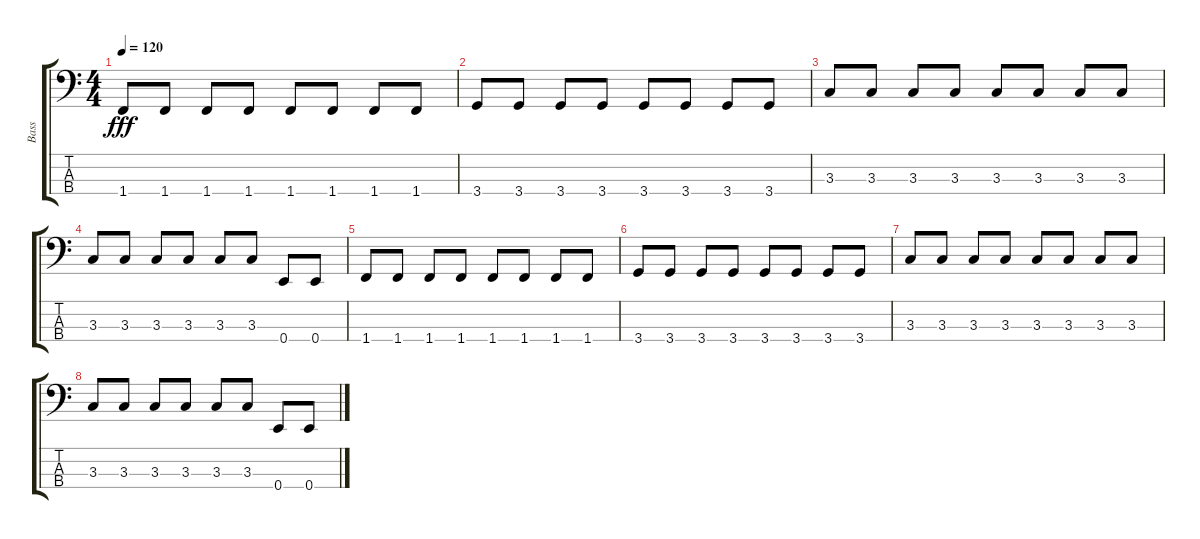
\track ("Bass" "Bass") {instrument electricbassfinger}
\staff {score tabs}
\tuning (G2 D2 A1 E1) {hide}
\ts (4 4)
\tempo 120
\clef f4
\ks c
1.4.8{dy fff} 1.4.8 1.4.8 1.4.8 1.4.8 1.4.8 1.4.8 1.4.8 |
3.4.8 3.4.8 3.4.8 3.4.8 3.4.8 3.4.8 3.4.8 3.4.8 |
3.3.8 3.3.8 3.3.8 3.3.8 3.3.8 3.3.8 3.3.8 3.3.8 |
3.3.8 3.3.8 3.3.8 3.3.8 3.3.8 3.3.8 0.4.8 0.4.8 |
1.4.8 1.4.8 1.4.8 1.4.8 1.4.8 1.4.8 1.4.8 1.4.8 |
3.4.8 3.4.8 3.4.8 3.4.8 3.4.8 3.4.8 3.4.8 3.4.8 |
3.3.8 3.3.8 3.3.8 3.3.8 3.3.8 3.3.8 3.3.8 3.3.8 |
3.3.8 3.3.8 3.3.8 3.3.8 3.3.8 3.3.8 0.4.8 0.4.8
